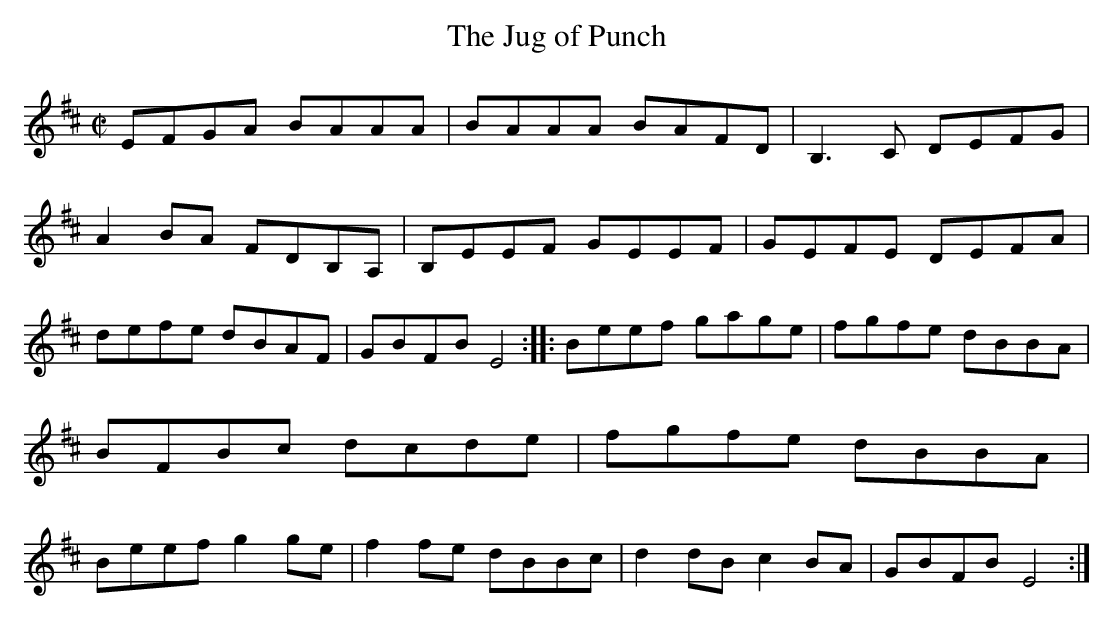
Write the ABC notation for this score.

X:1
T:Jug of Punch, The
E:11
M:C|
K:EDor
\bigskip
EFGA BAAA|BAAA BAFD|B,3 C DEFG|A2 BA FDB,A,|B,EEF GEEF|\
GEFE DEFA|defe dBAF|GBFB E4::Beef gage|fgfe dBBA|BFBc dcde|\
fgfe dBBA|Beef g2 ge|f2 fe dBBc|d2 dB c2 BA|GBFB E4:|**
